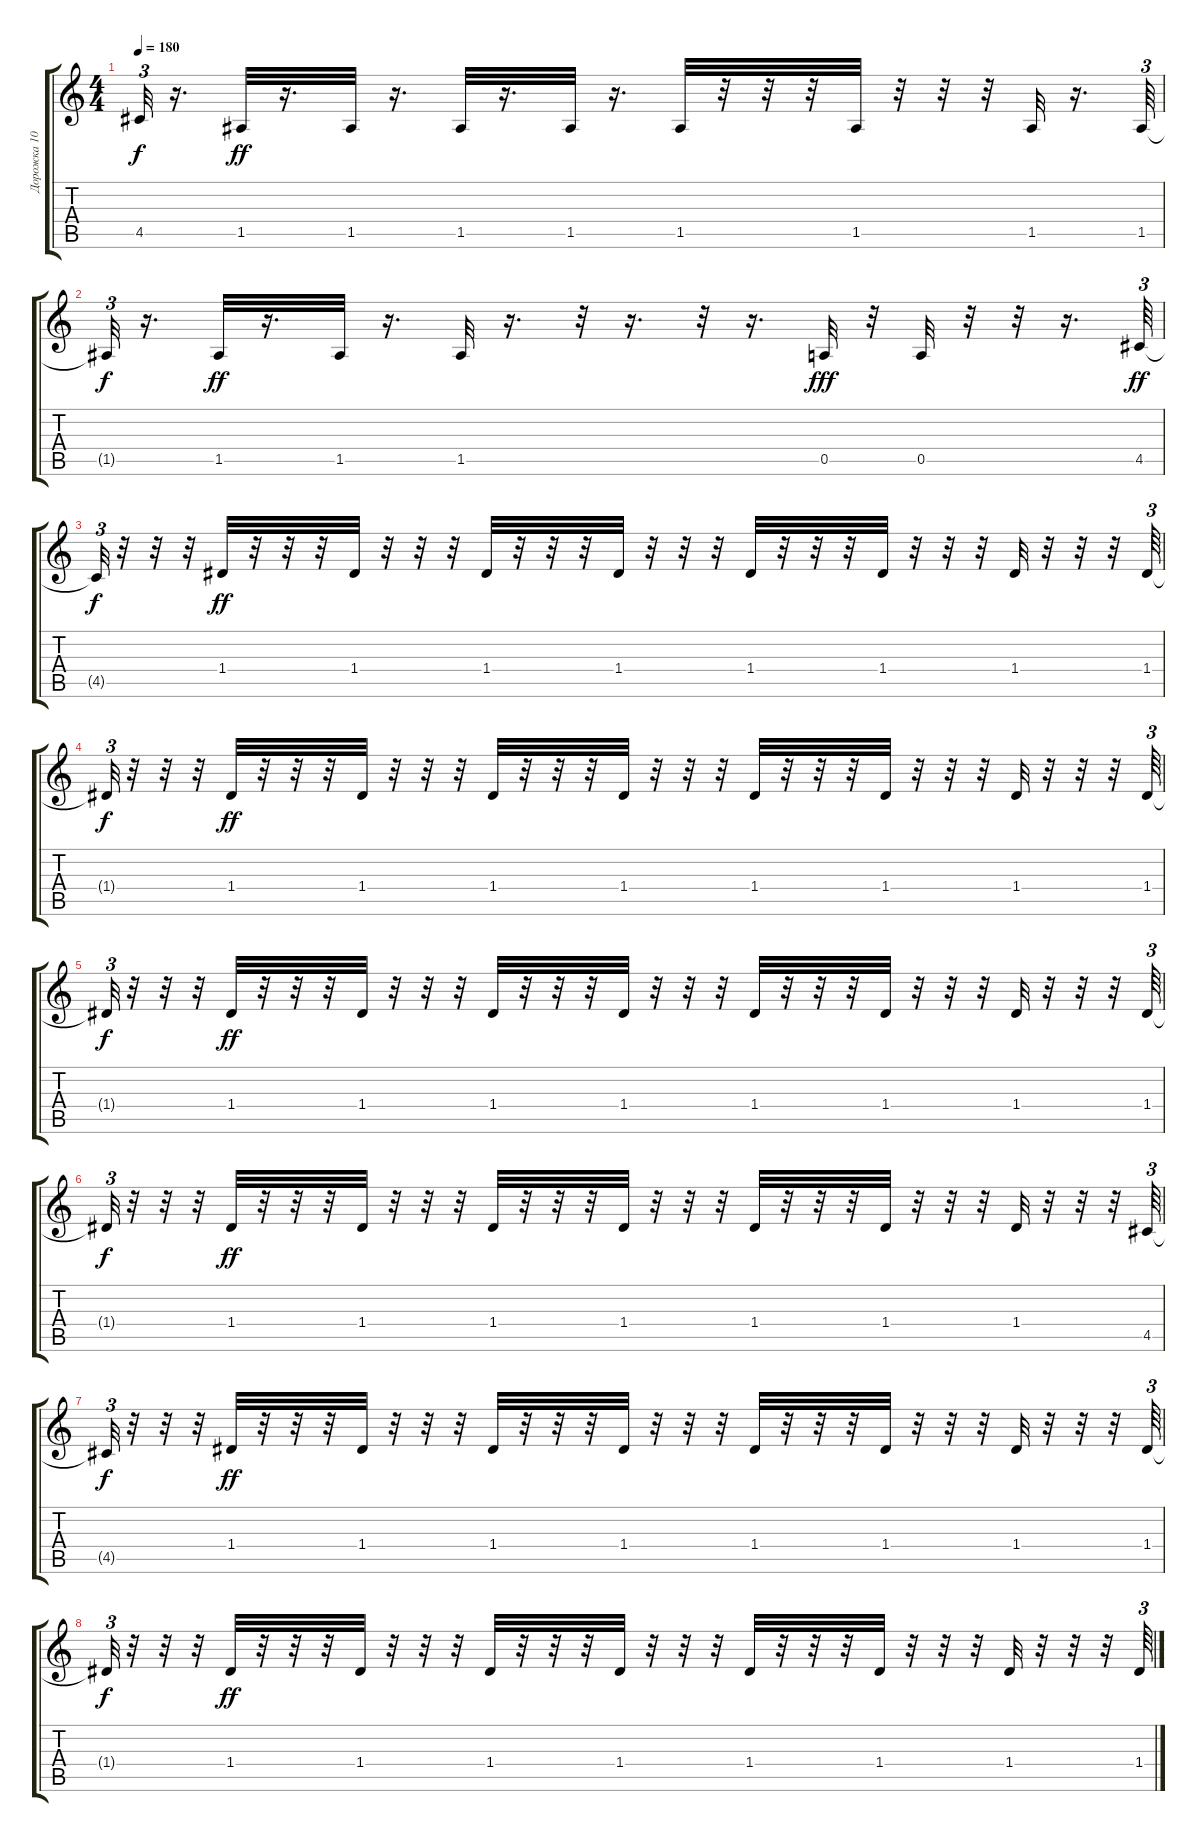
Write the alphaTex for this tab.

\track ("Дорожка 10" "Дорожка 10") {instrument acousticguitarsteel}
\staff {score tabs}
\tuning (E4 B3 G3 D3 A2 E2) {hide}
\ts (4 4)
\tempo 180
\clef g2
\ks c
4.5{t}.32{tu (3 2) dy f} r.16{d} 1.5.32{dy ff} r.16{d} 1.5.32 r.16{d} 1.5.32 r.16{d} 1.5.32 r.16{d} 1.5.32 r.32 r.32 r.32 1.5.32 r.32 r.32 r.32 1.5.32 r.16{d} 1.5.64{tu (3 2)} |
1.5{t}.32{tu (3 2) dy f} r.16{d} 1.5.32{dy ff} r.16{d} 1.5.32 r.16{d} 1.5.32 r.16{d} r.32 r.16{d} r.32 r.16{d} 0.5.32{dy fff} r.32 0.5.32 r.32 r.32 r.16{d} 4.5.64{tu (3 2) dy ff} |
4.5{t}.32{tu (3 2) dy f} r.32 r.32 r.32 1.4.32{dy ff} r.32 r.32 r.32 1.4.32 r.32 r.32 r.32 1.4.32 r.32 r.32 r.32 1.4.32 r.32 r.32 r.32 1.4.32 r.32 r.32 r.32 1.4.32 r.32 r.32 r.32 1.4.32 r.32 r.32 r.32 1.4.64{tu (3 2)} |
1.4{t}.32{tu (3 2) dy f} r.32 r.32 r.32 1.4.32{dy ff} r.32 r.32 r.32 1.4.32 r.32 r.32 r.32 1.4.32 r.32 r.32 r.32 1.4.32 r.32 r.32 r.32 1.4.32 r.32 r.32 r.32 1.4.32 r.32 r.32 r.32 1.4.32 r.32 r.32 r.32 1.4.64{tu (3 2)} |
1.4{t}.32{tu (3 2) dy f} r.32 r.32 r.32 1.4.32{dy ff} r.32 r.32 r.32 1.4.32 r.32 r.32 r.32 1.4.32 r.32 r.32 r.32 1.4.32 r.32 r.32 r.32 1.4.32 r.32 r.32 r.32 1.4.32 r.32 r.32 r.32 1.4.32 r.32 r.32 r.32 1.4.64{tu (3 2)} |
1.4{t}.32{tu (3 2) dy f} r.32 r.32 r.32 1.4.32{dy ff} r.32 r.32 r.32 1.4.32 r.32 r.32 r.32 1.4.32 r.32 r.32 r.32 1.4.32 r.32 r.32 r.32 1.4.32 r.32 r.32 r.32 1.4.32 r.32 r.32 r.32 1.4.32 r.32 r.32 r.32 4.5.64{tu (3 2)} |
4.5{t}.32{tu (3 2) dy f} r.32 r.32 r.32 1.4.32{dy ff} r.32 r.32 r.32 1.4.32 r.32 r.32 r.32 1.4.32 r.32 r.32 r.32 1.4.32 r.32 r.32 r.32 1.4.32 r.32 r.32 r.32 1.4.32 r.32 r.32 r.32 1.4.32 r.32 r.32 r.32 1.4.64{tu (3 2)} |
1.4{t}.32{tu (3 2) dy f} r.32 r.32 r.32 1.4.32{dy ff} r.32 r.32 r.32 1.4.32 r.32 r.32 r.32 1.4.32 r.32 r.32 r.32 1.4.32 r.32 r.32 r.32 1.4.32 r.32 r.32 r.32 1.4.32 r.32 r.32 r.32 1.4.32 r.32 r.32 r.32 1.4.64{tu (3 2)}
